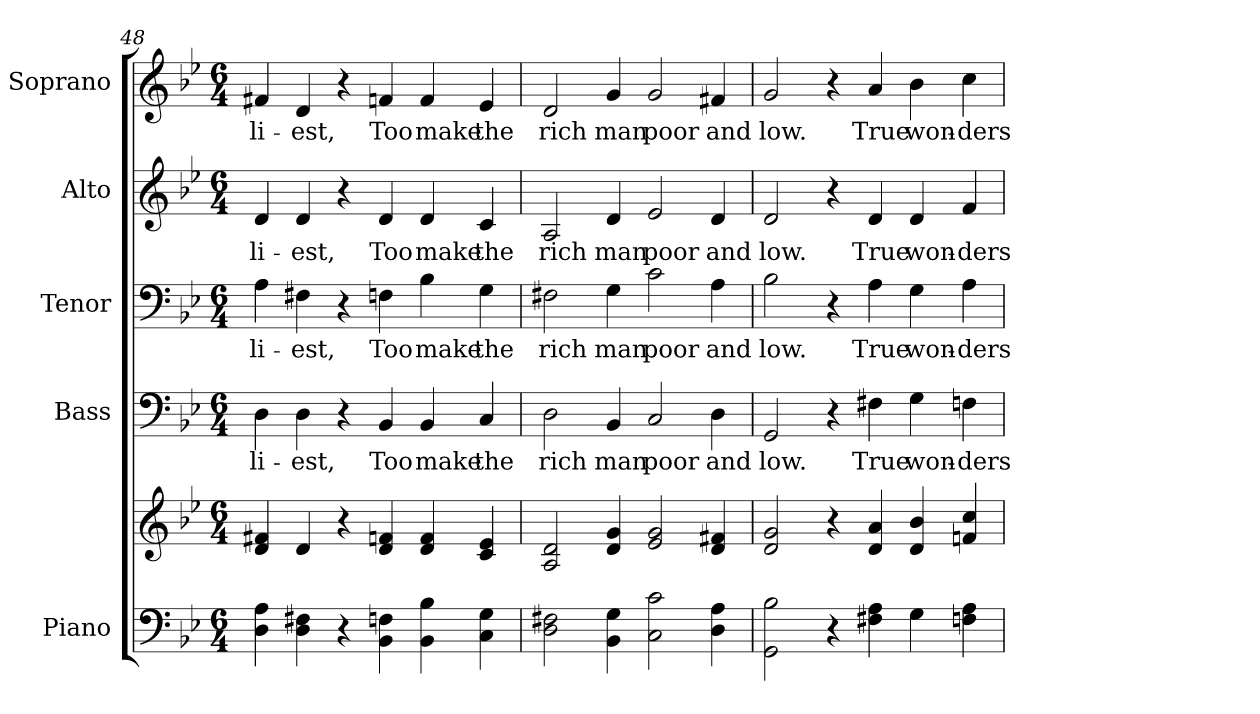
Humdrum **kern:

**kern	**kern	**kern	**text	**kern	**text	**kern	**text	**kern	**text
*part5	*part5	*part4	*part4	*part3	*part3	*part2	*part2	*part1	*part1
*staff6	*staff5	*staff4	*staff4	*staff3	*staff3	*staff2	*staff2	*staff1	*staff1
*I"Piano	*	*I"Bass	*	*I"Tenor	*	*I"Alto	*	*I"Soprano	*
*I'Pno.	*	*I'B.	*	*I'T.	*	*I'A.	*	*I'S.	*
!!LO:PB:g=z
*clefF4	*clefG2	*clefF4	*	*clefF4	*	*clefG2	*	*clefG2	*
*k[b-e-]	*k[b-e-]	*k[b-e-]	*	*k[b-e-]	*	*k[b-e-]	*	*k[b-e-]	*
*B-:	*B-:	*B-:	*	*B-:	*	*B-:	*	*B-:	*
*M6/4	*M6/4	*M6/4	*	*M6/4	*	*M6/4	*	*M6/4	*
=48	=48	=48	=48	=48	=48	=48	=48	=48	=48
!	!	!	!LO:LY:b:color=#000000	!	!	!	!	!	!
!	!	!	!	!	!LO:LY:b:color=#000000	!	!	!	!
!	!	!	!	!	!	!	!LO:LY:b:color=#000000	!	!
!	!	!	!	!	!	!	!	!	!LO:LY:b:color=#000000
4Di\ 4Ai	4di/ 4f#Xi	4Di\	li-	4Ai\	li-	4di/	li-	4f#Xi/	li-
!	!	!	!LO:LY:b:color=#000000	!	!	!	!	!	!
!	!	!	!	!	!LO:LY:b:color=#000000	!	!	!	!
!	!	!	!	!	!	!	!LO:LY:b:color=#000000	!	!
!	!	!	!	!	!	!	!	!	!LO:LY:b:color=#000000
4Di\ 4F#Xi	4di/	4Di\	-est,	4F#Xi\	-est,	4di/	-est,	4di/	-est,
4r	4r	4r	.	4r	.	4r	.	4r	.
!	!	!	!LO:LY:b:color=#000000	!	!	!	!	!	!
!	!	!	!	!	!LO:LY:b:color=#000000	!	!	!	!
!	!	!	!	!	!	!	!LO:LY:b:color=#000000	!	!
!	!	!	!	!	!	!	!	!	!LO:LY:b:color=#000000
4BB-i\ 4Fni	4di/ 4fni	4BB-i/	Too	4Fni\	Too	4di/	Too	4fni/	Too
!	!	!	!LO:LY:b:color=#000000	!	!	!	!	!	!
!	!	!	!	!	!LO:LY:b:color=#000000	!	!	!	!
!	!	!	!	!	!	!	!LO:LY:b:color=#000000	!	!
!	!	!	!	!	!	!	!	!	!LO:LY:b:color=#000000
4BB-i\ 4B-i	4di/ 4fi	4BB-i/	make	4B-i\	make	4di/	make	4fi/	make
!	!	!	!LO:LY:b:color=#000000	!	!	!	!	!	!
!	!	!	!	!	!LO:LY:b:color=#000000	!	!	!	!
!	!	!	!	!	!	!	!LO:LY:b:color=#000000	!	!
!	!	!	!	!	!	!	!	!	!LO:LY:b:color=#000000
4Ci\ 4Gi	4ci/ 4e-i	4Ci/	the	4Gi\	the	4ci/	the	4e-i/	the
=49	=49	=49	=49	=49	=49	=49	=49	=49	=49
!	!	!	!LO:LY:b:color=#000000	!	!	!	!	!	!
!	!	!	!	!	!LO:LY:b:color=#000000	!	!	!	!
!	!	!	!	!	!	!	!LO:LY:b:color=#000000	!	!
!	!	!	!	!	!	!	!	!	!LO:LY:b:color=#000000
2Di\ 2F#Xi	2Ai/ 2di	2Di\	rich	2F#Xi\	rich	2Ai/	rich	2di/	rich
!	!	!	!LO:LY:b:color=#000000	!	!	!	!	!	!
!	!	!	!	!	!LO:LY:b:color=#000000	!	!	!	!
!	!	!	!	!	!	!	!LO:LY:b:color=#000000	!	!
!	!	!	!	!	!	!	!	!	!LO:LY:b:color=#000000
4BB-i\ 4Gi	4di/ 4gi	4BB-i/	man	4Gi\	man	4di/	man	4gi/	man
!	!	!	!LO:LY:b:color=#000000	!	!	!	!	!	!
!	!	!	!	!	!LO:LY:b:color=#000000	!	!	!	!
!	!	!	!	!	!	!	!LO:LY:b:color=#000000	!	!
!	!	!	!	!	!	!	!	!	!LO:LY:b:color=#000000
2Ci\ 2ci	2e-i/ 2gi	2Ci/	poor	2ci\	poor	2e-i/	poor	2gi/	poor
!	!	!	!LO:LY:b:color=#000000	!	!	!	!	!	!
!	!	!	!	!	!LO:LY:b:color=#000000	!	!	!	!
!	!	!	!	!	!	!	!LO:LY:b:color=#000000	!	!
!	!	!	!	!	!	!	!	!	!LO:LY:b:color=#000000
4Di\ 4Ai	4di/ 4f#Xi	4Di\	and	4Ai\	and	4di/	and	4f#Xi/	and
!!LO:PB:g=z
=50	=50	=50	=50	=50	=50	=50	=50	=50	=50
!	!	!	!LO:LY:b:color=#000000	!	!	!	!	!	!
!	!	!	!	!	!LO:LY:b:color=#000000	!	!	!	!
!	!	!	!	!	!	!	!LO:LY:b:color=#000000	!	!
!	!	!	!	!	!	!	!	!	!LO:LY:b:color=#000000
2GGi\ 2B-i	2di/ 2gi	2GGi/	low.	2B-i\	low.	2di/	low.	2gi/	low.
4r	4r	4r	.	4r	.	4r	.	4r	.
!	!	!	!LO:LY:b:color=#000000	!	!	!	!	!	!
!	!	!	!	!	!LO:LY:b:color=#000000	!	!	!	!
!	!	!	!	!	!	!	!LO:LY:b:color=#000000	!	!
!	!	!	!	!	!	!	!	!	!LO:LY:b:color=#000000
4F#Xi\ 4Ai	4di/ 4ai	4F#Xi\	True	4Ai\	True	4di/	True	4ai/	True
!	!	!	!LO:LY:b:color=#000000	!	!	!	!	!	!
!	!	!	!	!	!LO:LY:b:color=#000000	!	!	!	!
!	!	!	!	!	!	!	!LO:LY:b:color=#000000	!	!
!	!	!	!	!	!	!	!	!	!LO:LY:b:color=#000000
4Gi\	4di/ 4b-i	4Gi\	won-	4Gi\	won-	4di/	won-	4b-i\	won-
!	!	!	!LO:LY:b:color=#000000	!	!	!	!	!	!
!	!	!	!	!	!LO:LY:b:color=#000000	!	!	!	!
!	!	!	!	!	!	!	!LO:LY:b:color=#000000	!	!
!	!	!	!	!	!	!	!	!	!LO:LY:b:color=#000000
4Fni\ 4Ai	4fni/ 4cci	4Fni\	-ders	4Ai\	-ders	4fi/	-ders	4cci\	-ders
=	=	=	=	=	=	=	=	=	=
*-	*-	*-	*-	*-	*-	*-	*-	*-	*-
